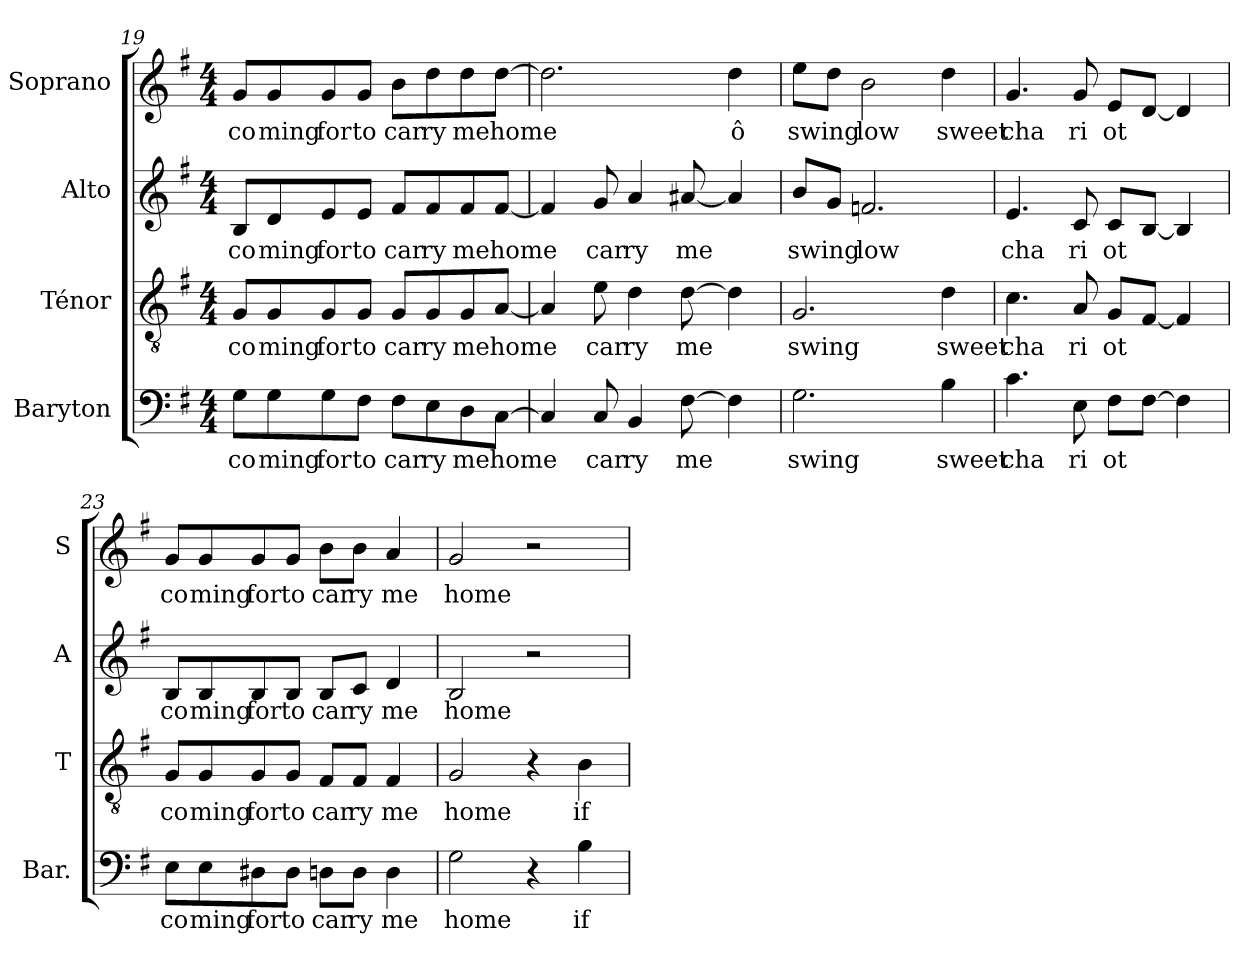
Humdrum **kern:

**kern	**text	**kern	**text	**kern	**text	**kern	**text
*part4	*part4	*part3	*part3	*part2	*part2	*part1	*part1
*staff4	*staff4	*staff3	*staff3	*staff2	*staff2	*staff1	*staff1
*I"Baryton	*	*I"Ténor	*	*I"Alto	*	*I"Soprano	*
*I'Bar.	*	*I'T	*	*I'A	*	*I'S	*
*clefF4	*	*clefGv2	*	*clefG2	*	*clefG2	*
*k[f#]	*	*k[f#]	*	*k[f#]	*	*k[f#]	*
*G:	*	*G:	*	*G:	*	*G:	*
*M4/4	*	*M4/4	*	*M4/4	*	*M4/4	*
=19	=19	=19	=19	=19	=19	=19	=19
!	!LO:LY:b	!	!	!	!	!	!
!	!	!	!LO:LY:b	!	!	!	!
!	!	!	!	!	!LO:LY:b	!	!
!	!	!	!	!	!	!	!LO:LY:b
8G\L	co	8G/L	co	8B/L	co	8g/L	co
!	!LO:LY:b	!	!	!	!	!	!
!	!	!	!LO:LY:b	!	!	!	!
!	!	!	!	!	!LO:LY:b	!	!
!	!	!	!	!	!	!	!LO:LY:b
8G\	ming	8G/	ming	8d/	ming	8g/	ming
!	!LO:LY:b	!	!	!	!	!	!
!	!	!	!LO:LY:b	!	!	!	!
!	!	!	!	!	!LO:LY:b	!	!
!	!	!	!	!	!	!	!LO:LY:b
8G\	for	8G/	for	8e/	for	8g/	for
!	!LO:LY:b	!	!	!	!	!	!
!	!	!	!LO:LY:b	!	!	!	!
!	!	!	!	!	!LO:LY:b	!	!
!	!	!	!	!	!	!	!LO:LY:b
8F#\J	to	8G/J	to	8e/J	to	8g/J	to
!	!LO:LY:b	!	!	!	!	!	!
!	!	!	!LO:LY:b	!	!	!	!
!	!	!	!	!	!LO:LY:b	!	!
!	!	!	!	!	!	!	!LO:LY:b
8F#\L	car	8G/L	car	8f#/L	car	8b\L	car
!	!LO:LY:b	!	!	!	!	!	!
!	!	!	!LO:LY:b	!	!	!	!
!	!	!	!	!	!LO:LY:b	!	!
!	!	!	!	!	!	!	!LO:LY:b
8E\	ry	8G/	ry	8f#/	ry	8dd\	ry
!	!LO:LY:b	!	!	!	!	!	!
!	!	!	!LO:LY:b	!	!	!	!
!	!	!	!	!	!LO:LY:b	!	!
!	!	!	!	!	!	!	!LO:LY:b
8D\	me	8G/	me	8f#/	me	8dd\	me
!	!LO:LY:b	!	!	!	!	!	!
!	!	!	!LO:LY:b	!	!	!	!
!	!	!	!	!	!LO:LY:b	!	!
!	!	!	!	!	!	!	!LO:LY:b
[8C\J	home	[8A/J	home	[8f#/J	home	[8dd\J	home
=20	=20	=20	=20	=20	=20	=20	=20
4C/]	.	4A/]	.	4f#/]	.	2.dd\]	.
!	!LO:LY:b	!	!	!	!	!	!
!	!	!	!LO:LY:b	!	!	!	!
!	!	!	!	!	!LO:LY:b	!	!
8C/	car	8e\	car	8g/	car	.	.
!	!LO:LY:b	!	!	!	!	!	!
!	!	!	!LO:LY:b	!	!	!	!
!	!	!	!	!	!LO:LY:b	!	!
4BB/	ry	4d\	ry	4a/	ry	.	.
!	!LO:LY:b	!	!	!	!	!	!
!	!	!	!LO:LY:b	!	!	!	!
!	!	!	!	!	!LO:LY:b	!	!
[8F#\	me	[8d\	me	[8a#X/	me	.	.
!	!	!	!	!	!	!	!LO:LY:b
4F#\]	.	4d\]	.	4a#/]	.	4dd\	ô
!!LO:LB:g=z
=21	=21	=21	=21	=21	=21	=21	=21
!	!LO:LY:b	!	!	!	!	!	!
!	!	!	!LO:LY:b	!	!	!	!
!	!	!	!	!	!LO:LY:b	!	!
!	!	!	!	!	!	!	!LO:LY:b
2.G\	swing	2.G/	swing	8b/L	swing	8ee\L	swing
.	.	.	.	8g/J	.	8dd\J	.
!	!	!	!	!	!LO:LY:b	!	!
!	!	!	!	!	!	!	!LO:LY:b
.	.	.	.	2.fn/	low	2b\	low
!	!LO:LY:b	!	!	!	!	!	!
!	!	!	!LO:LY:b	!	!	!	!
!	!	!	!	!	!	!	!LO:LY:b
4B\	sweet	4d\	sweet	.	.	4dd\	sweet
=22	=22	=22	=22	=22	=22	=22	=22
!	!LO:LY:b	!	!	!	!	!	!
!	!	!	!LO:LY:b	!	!	!	!
!	!	!	!	!	!LO:LY:b	!	!
!	!	!	!	!	!	!	!LO:LY:b
4.c\	cha	4.c\	cha	4.e/	cha	4.g/	cha
!	!LO:LY:b	!	!	!	!	!	!
!	!	!	!LO:LY:b	!	!	!	!
!	!	!	!	!	!LO:LY:b	!	!
!	!	!	!	!	!	!	!LO:LY:b
8E\	ri	8A/	ri	8c/	ri	8g/	ri
!	!LO:LY:b	!	!	!	!	!	!
!	!	!	!LO:LY:b	!	!	!	!
!	!	!	!	!	!LO:LY:b	!	!
!	!	!	!	!	!	!	!LO:LY:b
8F#\L	ot	8G/L	ot	8c/L	ot	8e/L	ot
[8F#\J	.	[8F#/J	.	[8B/J	.	[8d/J	.
4F#\]	.	4F#/]	.	4B/]	.	4d/]	.
=23	=23	=23	=23	=23	=23	=23	=23
!	!LO:LY:b	!	!	!	!	!	!
!	!	!	!LO:LY:b	!	!	!	!
!	!	!	!	!	!LO:LY:b	!	!
!	!	!	!	!	!	!	!LO:LY:b
8E\L	co	8G/L	co	8B/L	co	8g/L	co
!	!LO:LY:b	!	!	!	!	!	!
!	!	!	!LO:LY:b	!	!	!	!
!	!	!	!	!	!LO:LY:b	!	!
!	!	!	!	!	!	!	!LO:LY:b
8E\	ming	8G/	ming	8B/	ming	8g/	ming
!	!LO:LY:b	!	!	!	!	!	!
!	!	!	!LO:LY:b	!	!	!	!
!	!	!	!	!	!LO:LY:b	!	!
!	!	!	!	!	!	!	!LO:LY:b
8D#X\	for	8G/	for	8B/	for	8g/	for
!	!LO:LY:b	!	!	!	!	!	!
!	!	!	!LO:LY:b	!	!	!	!
!	!	!	!	!	!LO:LY:b	!	!
!	!	!	!	!	!	!	!LO:LY:b
8D#\J	to	8G/J	to	8B/J	to	8g/J	to
!	!LO:LY:b	!	!	!	!	!	!
!	!	!	!LO:LY:b	!	!	!	!
!	!	!	!	!	!LO:LY:b	!	!
!	!	!	!	!	!	!	!LO:LY:b
8Dn\L	car	8F#/L	car	8B/L	car	8b\L	car
!	!LO:LY:b	!	!	!	!	!	!
!	!	!	!LO:LY:b	!	!	!	!
!	!	!	!	!	!LO:LY:b	!	!
!	!	!	!	!	!	!	!LO:LY:b
8D\J	ry	8F#/J	ry	8c/J	ry	8b\J	ry
!	!LO:LY:b	!	!	!	!	!	!
!	!	!	!LO:LY:b	!	!	!	!
!	!	!	!	!	!LO:LY:b	!	!
!	!	!	!	!	!	!	!LO:LY:b
4D\	me	4F#/	me	4d/	me	4a/	me
=24	=24	=24	=24	=24	=24	=24	=24
!	!LO:LY:b	!	!	!	!	!	!
!	!	!	!LO:LY:b	!	!	!	!
!	!	!	!	!	!LO:LY:b	!	!
!	!	!	!	!	!	!	!LO:LY:b
2G\	home	2G/	home	2B/	home	2g/	home
4r	.	4r	.	2r	.	2r	.
!	!LO:LY:b	!	!	!	!	!	!
!	!	!	!LO:LY:b	!	!	!	!
4B\	if	4B\	if	.	.	.	.
=	=	=	=	=	=	=	=
*-	*-	*-	*-	*-	*-	*-	*-
